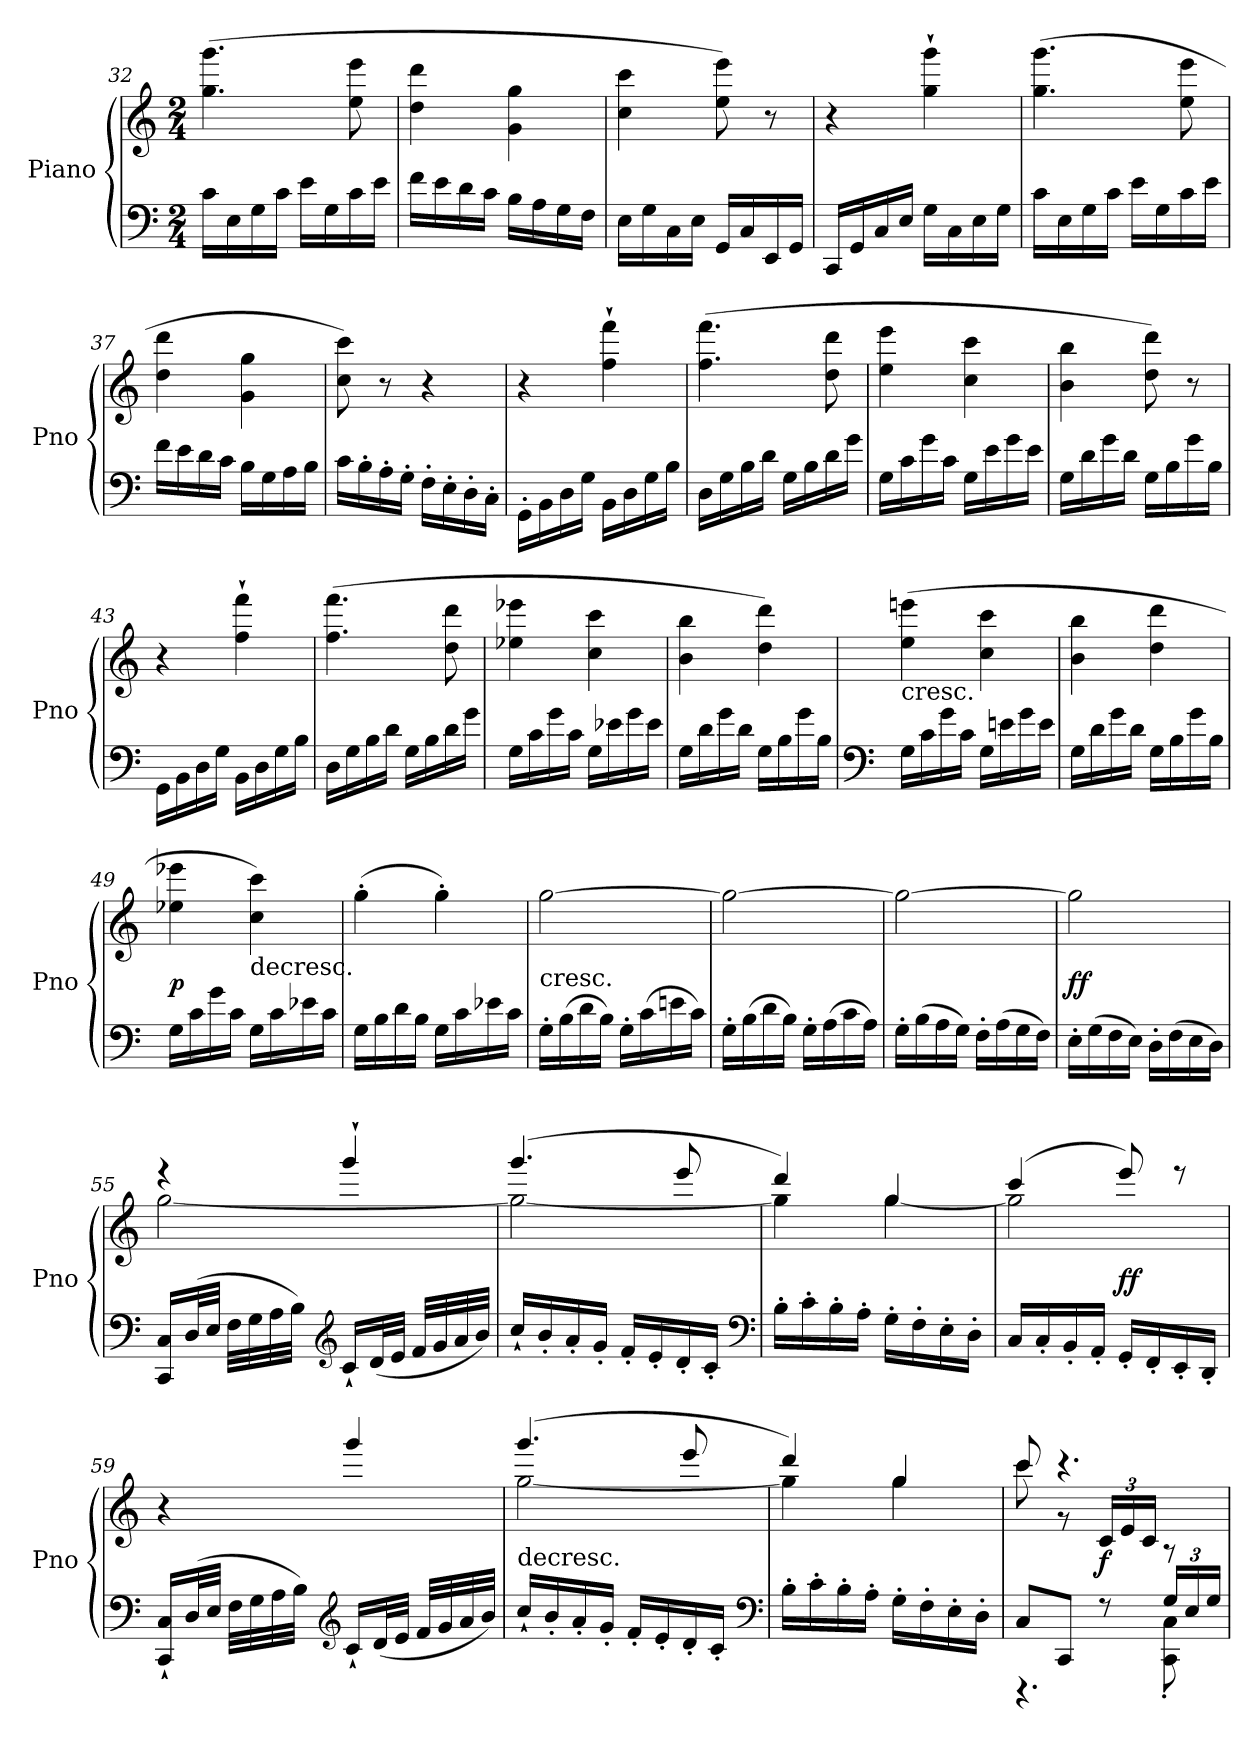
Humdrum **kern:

**kern	**kern	**dynam
*part1	*part1	*part1
*staff2	*staff1	*staff1/2
*I"Piano	*	*
*I'Pno	*	*
*clefF4	*clefG2	*
*k[]	*k[]	*
*C:	*C:	*
*M2/4	*M2/4	*
=32	=32	=32
16c\LL	(4.gg\ 4.ggg\	.
16E\	.	.
16G\	.	.
16c\JJ	.	.
16e\LL	.	.
16G\	.	.
16c\	8ee\ 8eee\	.
16e\JJ	.	.
=33	=33	=33
16f\LL	4dd\ 4ddd\	.
16e\	.	.
16d\	.	.
16c\JJ	.	.
16B\LL	4g\ 4gg\	.
16A\	.	.
16G\	.	.
16F\JJ	.	.
=34	=34	=34
16E\LL	4cc\ 4ccc\	.
16G\	.	.
16C\	.	.
16E\JJ	.	.
16GG/LL	8ee\ 8eee\)	.
16C/	.	.
16EE/	8r	.
16GG/JJ	.	.
=35	=35	=35
16CC/LL	4r	.
16GG/	.	.
16C/	.	.
16E/JJ	.	.
16G\LL	4gg`\ 4ggg`\	.
16C\	.	.
16E\	.	.
16G\JJ	.	.
=36	=36	=36
16c\LL	(4.gg\ 4.ggg\	.
16E\	.	.
16G\	.	.
16c\JJ	.	.
16e\LL	.	.
16G\	.	.
16c\	8ee\ 8eee\	.
16e\JJ	.	.
=37	=37	=37
16f\LL	4dd\ 4ddd\	.
16e\	.	.
16d\	.	.
16c\JJ	.	.
16B\LL	4g\ 4gg\	.
16G\	.	.
16A\	.	.
16B\JJ	.	.
=38	=38	=38
16c\LL	8cc\ 8ccc\)	.
16B'\	.	.
16A'\	8r	.
16G'\JJ	.	.
16F'\LL	4r	.
16E'\	.	.
16D'\	.	.
16C'\JJ	.	.
=39	=39	=39
16GG'\LL	4r	.
16BB\	.	.
16D\	.	.
16G\JJ	.	.
16BB\LL	4ff`\ 4fff`\	.
16D\	.	.
16G\	.	.
16B\JJ	.	.
=40	=40	=40
16D\LL	(4.ff\ 4.fff\	.
16G\	.	.
16B\	.	.
16d\JJ	.	.
16G\LL	.	.
16B\	.	.
16d\	8dd\ 8ddd\	.
16g\JJ	.	.
=41	=41	=41
16G\LL	4ee\ 4eee\	.
16c\	.	.
16g\	.	.
16c\JJ	.	.
16G\LL	4cc\ 4ccc\	.
16e\	.	.
16g\	.	.
16e\JJ	.	.
=42	=42	=42
16G\LL	4b\ 4bb\	.
16d\	.	.
16g\	.	.
16d\JJ	.	.
16G\LL	8dd\ 8ddd\)	.
16B\	.	.
16g\	8r	.
16B\JJ	.	.
=43	=43	=43
16GG\LL	4r	.
16BB\	.	.
16D\	.	.
16G\JJ	.	.
16BB\LL	4ff`\ 4fff`\	.
16D\	.	.
16G\	.	.
16B\JJ	.	.
=44	=44	=44
16D\LL	(4.ff\ 4.fff\	.
16G\	.	.
16B\	.	.
16d\JJ	.	.
16G\LL	.	.
16B\	.	.
16d\	8dd\ 8ddd\	.
16g\JJ	.	.
=45	=45	=45
16G\LL	4ee-X\ 4eee-X\	.
16c\	.	.
16g\	.	.
16c\JJ	.	.
16G\LL	4cc\ 4ccc\	.
16e-X\	.	.
16g\	.	.
16e-\JJ	.	.
=46	=46	=46
16G\LL	4b\ 4bb\	.
16d\	.	.
16g\	.	.
16d\JJ	.	.
16G\LL	4dd\ 4ddd\)	.
16B\	.	.
16g\	.	.
16B\JJ	.	.
=47	=47	=47
*clefF4	*	*
!	!LO:TX:c:t=cresc.	!
16G\LL	(4ee\ 4eeen\	.
16c\	.	.
16g\	.	.
16c\JJ	.	.
16G\LL	4cc\ 4ccc\	.
16en\	.	.
16g\	.	.
16e\JJ	.	.
=48	=48	=48
16G\LL	4b\ 4bb\	.
16d\	.	.
16g\	.	.
16d\JJ	.	.
16G\LL	4dd\ 4ddd\	.
16B\	.	.
16g\	.	.
16B\JJ	.	.
=49	=49	=49
16G\LL	4ee-X\ 4eee-X\	p
16c\	.	.
16g\	.	.
16c\JJ	.	.
!	!LO:TX:c:t=decresc.	!
16G\LL	4cc\ 4ccc\)	.
16c\	.	.
16e-X\	.	.
16c\JJ	.	.
=50	=50	=50
16G\LL	(4gg'\	.
16B\	.	.
16d\	.	.
16B\JJ	.	.
16G\LL	4gg'\)	.
16c\	.	.
16e-X\	.	.
16c\JJ	.	.
=51	=51	=51
!	!LO:TX:c:t=cresc.	!
16G'\LL	[2gg\	.
(16B\	.	.
16d\	.	.
16B\JJ)	.	.
16G'\LL	.	.
(16c\	.	.
16en\	.	.
16c\JJ)	.	.
=52	=52	=52
16G'\LL	2gg\_	.
(16B\	.	.
16d\	.	.
16B\JJ)	.	.
16G'\LL	.	.
(16A\	.	.
16c\	.	.
16A\JJ)	.	.
=53	=53	=53
16G'\LL	2gg\_	.
(16B\	.	.
16A\	.	.
16G\JJ)	.	.
16F'\LL	.	.
(16A\	.	.
16G\	.	.
16F\JJ)	.	.
=54	=54	=54
16E'\LL	2gg\]	ff
(16G\	.	.
16F\	.	.
16E\JJ)	.	.
16D'\LL	.	.
(16F\	.	.
16E\	.	.
16D\JJ)	.	.
=55	=55	=55
*	*^	*
16CC/ 16C/LL	4r	[2gg\	.
(32D/L	.	.	.
32E/JJJ	.	.	.
32F\LLL	.	.	.
32G\	.	.	.
32A\	.	.	.
32B\JJJ)	.	.	.
*clefG2	*	*	*
16c`/LL	4ggg`/	.	.
(32d/L	.	.	.
32e/JJJ	.	.	.
32f/LLL	.	.	.
32g/	.	.	.
32a/	.	.	.
32b/JJJ)	.	.	.
=56	=56	=56	=56
16cc`/LL	(4.ggg/	2gg\_	.
16b'/	.	.	.
16a'/	.	.	.
16g'/JJ	.	.	.
16f'/LL	.	.	.
16e'/	.	.	.
16d'/	8eee/	.	.
16c'/JJ	.	.	.
*clefF4	*	*	*
=57	=57	=57	=57
16B'\LL	4ddd/)	4gg\]	.
16c'\	.	.	.
16B'\	.	.	.
16A'\JJ	.	.	.
16G'\LL	4gg/	[4gg\	.
16F'\	.	.	.
16E'\	.	.	.
16D'\JJ	.	.	.
=58	=58	=58	=58
16C/LL	(4ccc/	2gg\]	.
16C'/	.	.	.
16BB'/	.	.	.
16AA'/JJ	.	.	.
16GG'/LL	8eee/)	.	ff
16FF'/	.	.	.
16EE'/	8r	.	.
16DD'/JJ	.	.	.
*	*v	*v	*
=59	=59	=59
16CC`/ 16C`/LL	4r	.
(32D/L	.	.
32E/JJJ	.	.
32F\LLL	.	.
32G\	.	.
32A\	.	.
32B\JJJ)	.	.
*clefG2	*	*
16c`/LL	4ggg/	.
(32d/L	.	.
32e/JJJ	.	.
32f/LLL	.	.
32g/	.	.
32a/	.	.
32b/JJJ)	.	.
=60	=60	=60
*	*^	*
!	!LO:TX:c:t=decresc.	!	!
16cc`/LL	(4.ggg/	[2gg\	.
16b'/	.	.	.
16a'/	.	.	.
16g'/JJ	.	.	.
16f'/LL	.	.	.
16e'/	.	.	.
16d'/	8eee/	.	.
16c'/JJ	.	.	.
*clefF4	*	*	*
=61	=61	=61	=61
16B'\LL	4ddd/)	4gg\]	.
16c'\	.	.	.
16B'\	.	.	.
16A'\JJ	.	.	.
16G'\LL	4gg/	4gg\	.
16F'\	.	.	.
16E'\	.	.	.
16D'\JJ	.	.	.
=62	=62	=62	=62
*^	*	*	*
8C/L	4.r	8ccc\	8ccc/	.
8CC/J	.	4.r	8r	.
8r	.	.	24c/LL	f
.	.	.	24e/	.
.	.	.	24c/JJ	.
24G/LL	8CC'\ 8C'\	.	8r	.
24E/	.	.	.	.
24G/JJ	.	.	.	.
*v	*v	*	*	*
*	*v	*v	*
=	=	=
*-	*-	*-
